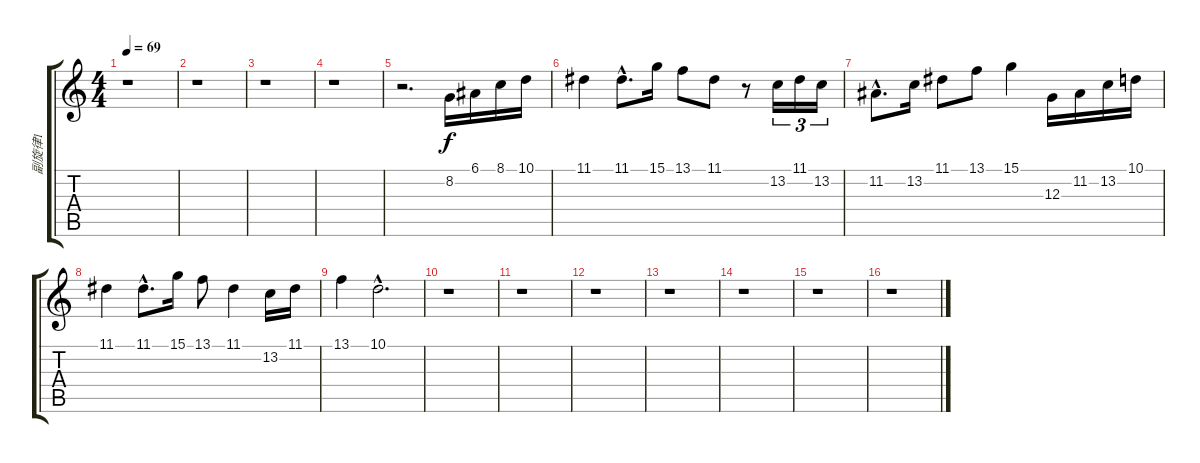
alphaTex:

\track ("副旋律1" "副旋律1") {instrument shakuhachi}
\staff {score tabs}
\tuning (E4 B3 G3 D3 A2 E2) {hide}
\ts (4 4)
\tempo 69
\clef g2
\ks c
r.1{dy f instrument shakuhachi} |
r.1 |
r.1 |
r.1 |
r.2{d} 8.2.16 6.1.16 8.1.16 10.1.16 |
11.1.4 11.1{hac}.8{d} 15.1.16 13.1.8 11.1.8 r.8 13.2.16{tu (3 2)} 11.1.16{tu (3 2)} 13.2.16{tu (3 2)} |
11.2{hac}.8{d} 13.2.16 11.1.8 13.1.8 15.1.4 12.3.16 11.2.16 13.2.16 10.1.16 |
11.1.4 11.1{hac}.8{d} 15.1.16 13.1.8 11.1.4 13.2.16 11.1.16 |
13.1.4 10.1{hac}.2{d} |
r.1 |
r.1 |
r.1 |
r.1 |
r.1 |
r.1 |
r.1
